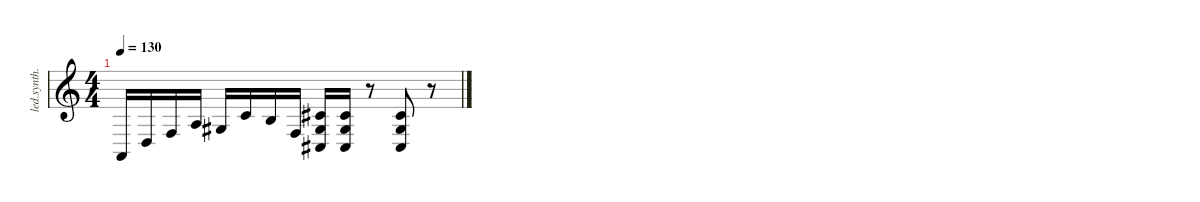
\defaultSystemsLayout 4
\hideDynamics
\bracketExtendMode nobrackets
\otherSystemsTrackNameOrientation horizontal
\track ("Keyboards" "led.synth.") {instrument lead1square}
\staff {score}
\tuning (E4 B3 G3 D3 A2 E2)
\ts (4 4)
\tempo 130
\clef g2
\ks c
5.6.16{dy f instrument lead1square beam Up} 5.5.16{beam Up} 8.5.16{beam Up} 7.4.16{beam Up} 6.4{acc #}.16{beam Up} 5.3.16{beam Up} 4.3.16{beam Up} 3.4.16{beam Up} (6.3{acc #} 6.4{acc #} 4.5{acc #}).16{beam Up} (6.3{acc #} 6.4{acc #} 4.5{acc #}).16{beam Up} r.8{beam Up} (6.3{acc #} 6.4{acc #} 4.5{acc #}).8{beam Up} r.8{beam Up}
